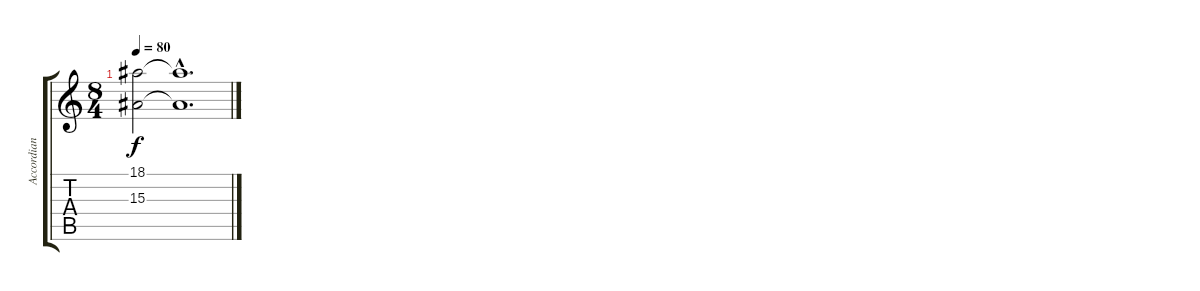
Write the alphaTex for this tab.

\track ("Accordian" "Accordian") {instrument accordion}
\staff {score tabs}
\tuning (E4 B3 G3 D3 A2 E2) {hide}
\ts (8 4)
\tempo 80
\clef g2
\ks c
(18.1{t} 15.3{t}).2{dy f} (18.1{hac t} 15.3{hac t}).1{d volume 0}
